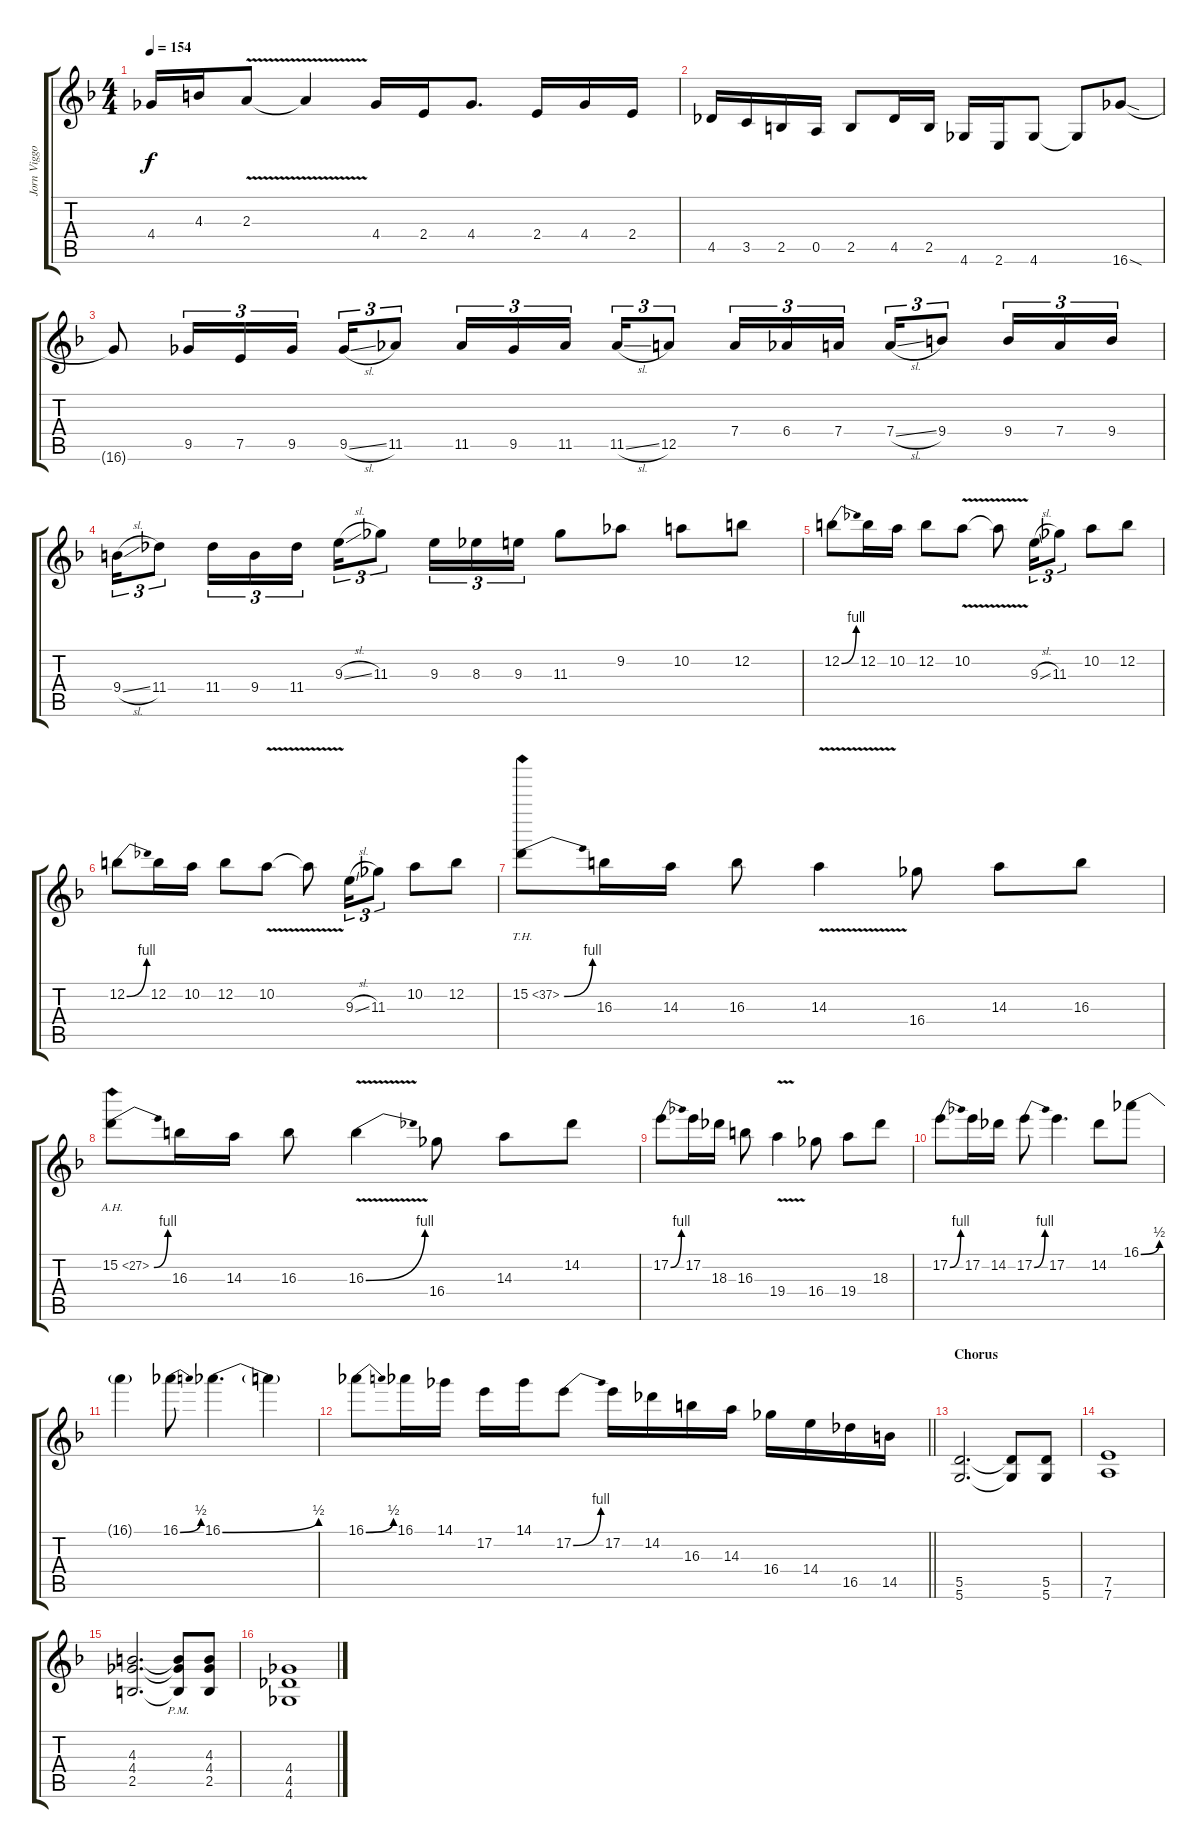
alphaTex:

\track ("Jorn Viggo Lofstad" "Jorn Viggo") {instrument distortionguitar}
\staff {score tabs}
\tuning (E4 B3 G3 D3 A2 D2) {hide}
\ts (4 4)
\tempo 154
\clef g2
\ks f
4.4.16{dy f} 4.3.16 2.3{v}.8 2.3{t}.4 4.4.16 2.4.16 4.4.8{d} 2.4.16 4.4.16 2.4.16 |
4.5.16 3.5.16 2.5.16 0.5.16 2.5.8 4.5.16 2.5.16 4.6.16 2.6.16 4.6.8 4.6{t}.8 16.6{sod}.8 |
16.6{t}.8 9.5.16{tu (3 2)} 7.5.16{tu (3 2)} 9.5.16{tu (3 2)} 9.5{sl}.16{tu (3 2)} 11.5.8{tu (3 2)} 11.5.16{tu (3 2)} 9.5.16{tu (3 2)} 11.5.16{tu (3 2)} 11.5{sl}.16{tu (3 2)} 12.5.8{tu (3 2)} 7.4.16{tu (3 2)} 6.4.16{tu (3 2)} 7.4.16{tu (3 2)} 7.4{sl}.16{tu (3 2)} 9.4.8{tu (3 2)} 9.4.16{tu (3 2)} 7.4.16{tu (3 2)} 9.4.16{tu (3 2)} |
9.4{sl}.16{tu (3 2)} 11.4.8{tu (3 2)} 11.4.16{tu (3 2)} 9.4.16{tu (3 2)} 11.4.16{tu (3 2)} 9.3{sl}.16{tu (3 2)} 11.3.8{tu (3 2)} 9.3.16{tu (3 2)} 8.3.16{tu (3 2)} 9.3.16{tu (3 2)} 11.3.8 9.2.8 10.2.8 12.2.8 |
12.2{be (bend 0 0 60 4)}.8 12.2.16 10.2.16 12.2.8 10.2{v}.8 10.2{t}.8 9.3{sl}.16{tu (3 2)} 11.3.8{tu (3 2)} 10.2.8 12.2.8 |
12.2{be (bend 0 0 60 4)}.8 12.2.16 10.2.16 12.2.8 10.2{v}.8 10.2{t}.8 9.3{sl}.16{tu (3 2)} 11.3.8{tu (3 2)} 10.2.8 12.2.8 |
15.2{be (bend 0 0 60 4) th 22}.8 16.3.16 14.3.16 16.3.8 14.3{v}.4 16.4.8 14.3.8 16.3.8 |
15.2{be (bend 0 0 60 4) ah 12}.8 16.3.16 14.3.16 16.3.8 16.3{be (bend 0 0 60 4) v}.4 16.4.8 14.3.8 14.2.8 |
17.2{be (bend 0 0 60 4)}.8 17.2.16 18.3.16 16.3.8 19.4{v}.4 16.4.8 19.4.8 18.3.8 |
17.2{be (bend 0 0 60 4)}.8 17.2.16 14.2.16 17.2{be (bend 0 0 60 4)}.8 17.2.4{d} 14.2.8 16.1{be (bend 0 0 60 2)}.8 |
16.1{t}.4 16.1{be (bend 0 0 60 2)}.8 16.1{be (bend 0 0 60 2)}.4{d} 16.1{t}.4 |
\barLineRight lightlight
16.1{be (bend 0 0 60 2)}.8 16.1.16 14.1.16 17.2.16 14.1.16 17.2{be (bend 0 0 60 4)}.8 17.2.16 14.2.16 16.3.16 14.3.16 16.4.16 14.4.16 16.5.16 14.5.16 |
\section ("" "Chorus")
(5.5 5.6).2{d} (5.5{t} 5.6{t}).8 (5.5 5.6).8 |
(7.5 7.6).1 |
(4.3 4.4 2.5).2{d} (4.3{t} 4.4{pm t} 2.5{pm t}).8 (4.3 4.4 2.5).8 |
(4.4 4.5 4.6).1
